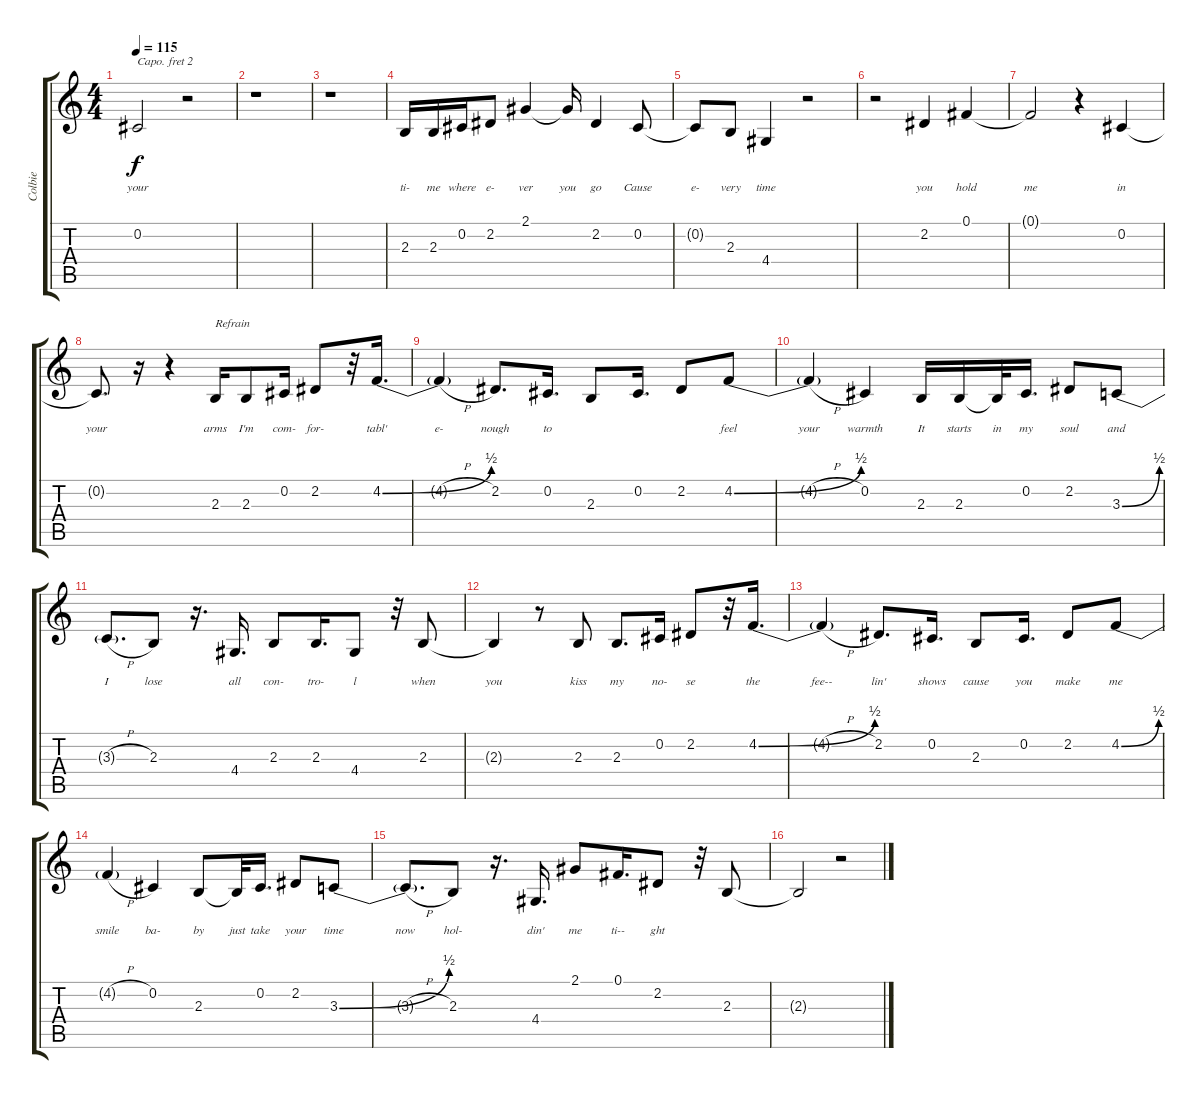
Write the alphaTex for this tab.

\track ("Colbie" "Colbie") {instrument lead6voice}
\staff {score tabs}
\capo 2
\tuning (E4 B3 G3 D3 A2 E2) {hide}
\ts (4 4)
\tempo 115
\clef g2
\ks c
0.2{t}.2{lyrics (0 "") lyrics (1 "your") lyrics (2 "") lyrics (3 "") lyrics (4 "") dy f} r.2 |
r.1 |
r.1 |
2.3.16{lyrics (0 "") lyrics (1 "ti-") lyrics (2 "") lyrics (3 "") lyrics (4 "")} 2.3.16{lyrics (0 "") lyrics (1 "me") lyrics (2 "") lyrics (3 "") lyrics (4 "")} 0.2.16{lyrics (0 "") lyrics (1 "where") lyrics (2 "") lyrics (3 "") lyrics (4 "")} 2.2.8{lyrics (0 "") lyrics (1 "e-") lyrics (2 "") lyrics (3 "") lyrics (4 "")} 2.1.4{lyrics (0 "") lyrics (1 "ver") lyrics (2 "") lyrics (3 "") lyrics (4 "")} 2.1{t}.16{lyrics (0 "") lyrics (1 "you") lyrics (2 "") lyrics (3 "") lyrics (4 "")} 2.2.4{lyrics (0 "") lyrics (1 "go") lyrics (2 "") lyrics (3 "") lyrics (4 "")} 0.2.8{lyrics (0 "") lyrics (1 "Cause") lyrics (2 "") lyrics (3 "") lyrics (4 "")} |
0.2{t}.8{lyrics (0 "") lyrics (1 "e-") lyrics (2 "") lyrics (3 "") lyrics (4 "")} 2.3.8{lyrics (0 "") lyrics (1 "very") lyrics (2 "") lyrics (3 "") lyrics (4 "")} 4.4.4{lyrics (0 "") lyrics (1 "time") lyrics (2 "") lyrics (3 "") lyrics (4 "")} r.2 |
r.2 2.2.4{lyrics (0 "") lyrics (1 "you") lyrics (2 "") lyrics (3 "") lyrics (4 "")} 0.1.4{lyrics (0 "") lyrics (1 "hold") lyrics (2 "") lyrics (3 "") lyrics (4 "")} |
0.1{t}.2{lyrics (0 "") lyrics (1 "me") lyrics (2 "") lyrics (3 "") lyrics (4 "")} r.4 0.2.4{lyrics (0 "") lyrics (1 "in") lyrics (2 "") lyrics (3 "") lyrics (4 "")} |
0.2{t}.8{d lyrics (0 "") lyrics (1 "your") lyrics (2 "") lyrics (3 "") lyrics (4 "")} r.16 r.4 2.3.16{txt "Refrain" lyrics (0 "") lyrics (1 "arms") lyrics (2 "") lyrics (3 "") lyrics (4 "")} 2.3.8{lyrics (0 "") lyrics (1 "I'm") lyrics (2 "") lyrics (3 "") lyrics (4 "")} 0.2.16{lyrics (0 "") lyrics (1 "com-") lyrics (2 "") lyrics (3 "") lyrics (4 "")} 2.2.8{lyrics (0 "") lyrics (1 "for-") lyrics (2 "") lyrics (3 "") lyrics (4 "")} r.32 4.2{be (bend 0 0 60 2)}.16{d lyrics (0 "") lyrics (1 "tabl'") lyrics (2 "") lyrics (3 "") lyrics (4 "")} |
4.2{h t}.4{lyrics (0 "") lyrics (1 "e-") lyrics (2 "") lyrics (3 "") lyrics (4 "")} 2.2.8{d lyrics (0 "") lyrics (1 "nough") lyrics (2 "") lyrics (3 "") lyrics (4 "")} 0.2.16{d lyrics (0 "") lyrics (1 "to") lyrics (2 "") lyrics (3 "") lyrics (4 "")} 2.3.8{lyrics (0 "") lyrics (1 "") lyrics (2 "") lyrics (3 "") lyrics (4 "")} 0.2.16{d lyrics (0 "") lyrics (1 "") lyrics (2 "") lyrics (3 "") lyrics (4 "")} 2.2.8{lyrics (0 "") lyrics (1 "") lyrics (2 "") lyrics (3 "") lyrics (4 "")} 4.2{be (bend 0 0 60 2)}.8{lyrics (0 "") lyrics (1 "feel") lyrics (2 "") lyrics (3 "") lyrics (4 "")} |
4.2{h t}.4{lyrics (0 "") lyrics (1 "your") lyrics (2 "") lyrics (3 "") lyrics (4 "")} 0.2.4{lyrics (0 "") lyrics (1 "warmth") lyrics (2 "") lyrics (3 "") lyrics (4 "")} 2.3.16{lyrics (0 "") lyrics (1 "It") lyrics (2 "") lyrics (3 "") lyrics (4 "")} 2.3.16{lyrics (0 "") lyrics (1 "starts") lyrics (2 "") lyrics (3 "") lyrics (4 "")} 2.3{t}.32{lyrics (0 "") lyrics (1 "in") lyrics (2 "") lyrics (3 "") lyrics (4 "")} 0.2.16{d lyrics (0 "") lyrics (1 "my") lyrics (2 "") lyrics (3 "") lyrics (4 "")} 2.2.8{lyrics (0 "") lyrics (1 "soul") lyrics (2 "") lyrics (3 "") lyrics (4 "")} 3.3{be (bend 0 0 60 2)}.8{lyrics (0 "") lyrics (1 "and") lyrics (2 "") lyrics (3 "") lyrics (4 "")} |
3.3{h t}.8{d lyrics (0 "") lyrics (1 "I") lyrics (2 "") lyrics (3 "") lyrics (4 "")} 2.3.8{lyrics (0 "") lyrics (1 "lose") lyrics (2 "") lyrics (3 "") lyrics (4 "")} r.16{d} 4.4.16{d lyrics (0 "") lyrics (1 "all") lyrics (2 "") lyrics (3 "") lyrics (4 "")} 2.3.8{lyrics (0 "") lyrics (1 "con-") lyrics (2 "") lyrics (3 "") lyrics (4 "")} 2.3.16{d lyrics (0 "") lyrics (1 "tro-") lyrics (2 "") lyrics (3 "") lyrics (4 "")} 4.4.8{lyrics (0 "") lyrics (1 "l") lyrics (2 "") lyrics (3 "") lyrics (4 "")} r.32 2.3.8{lyrics (0 "") lyrics (1 "when") lyrics (2 "") lyrics (3 "") lyrics (4 "")} |
2.3{t}.4{lyrics (0 "") lyrics (1 "you") lyrics (2 "") lyrics (3 "") lyrics (4 "")} r.8 2.3.8{lyrics (0 "") lyrics (1 "kiss") lyrics (2 "") lyrics (3 "") lyrics (4 "")} 2.3.8{d lyrics (0 "") lyrics (1 "my") lyrics (2 "") lyrics (3 "") lyrics (4 "")} 0.2.16{lyrics (0 "") lyrics (1 "no-") lyrics (2 "") lyrics (3 "") lyrics (4 "")} 2.2.8{lyrics (0 "") lyrics (1 "se") lyrics (2 "") lyrics (3 "") lyrics (4 "")} r.32 4.2{be (bend 0 0 60 2)}.16{d lyrics (0 "") lyrics (1 "the") lyrics (2 "") lyrics (3 "") lyrics (4 "")} |
4.2{h t}.4{lyrics (0 "") lyrics (1 "fee--") lyrics (2 "") lyrics (3 "") lyrics (4 "")} 2.2.8{d lyrics (0 "") lyrics (1 "lin'") lyrics (2 "") lyrics (3 "") lyrics (4 "")} 0.2.16{d lyrics (0 "") lyrics (1 "shows") lyrics (2 "") lyrics (3 "") lyrics (4 "")} 2.3.8{lyrics (0 "") lyrics (1 "cause") lyrics (2 "") lyrics (3 "") lyrics (4 "")} 0.2.16{d lyrics (0 "") lyrics (1 "you") lyrics (2 "") lyrics (3 "") lyrics (4 "")} 2.2.8{lyrics (0 "") lyrics (1 "make") lyrics (2 "") lyrics (3 "") lyrics (4 "")} 4.2{be (bend 0 0 60 2)}.8{lyrics (0 "") lyrics (1 "me") lyrics (2 "") lyrics (3 "") lyrics (4 "")} |
4.2{h t}.4{lyrics (0 "") lyrics (1 "smile") lyrics (2 "") lyrics (3 "") lyrics (4 "")} 0.2.4{lyrics (0 "") lyrics (1 "ba-") lyrics (2 "") lyrics (3 "") lyrics (4 "")} 2.3.8{lyrics (0 "") lyrics (1 "by") lyrics (2 "") lyrics (3 "") lyrics (4 "")} 2.3{t}.32{lyrics (0 "") lyrics (1 "just") lyrics (2 "") lyrics (3 "") lyrics (4 "")} 0.2.16{d lyrics (0 "") lyrics (1 "take") lyrics (2 "") lyrics (3 "") lyrics (4 "")} 2.2.8{lyrics (0 "") lyrics (1 "your") lyrics (2 "") lyrics (3 "") lyrics (4 "")} 3.3{be (bend 0 0 60 2)}.8{lyrics (0 "") lyrics (1 "time") lyrics (2 "") lyrics (3 "") lyrics (4 "")} |
3.3{h t}.8{d lyrics (0 "") lyrics (1 "now") lyrics (2 "") lyrics (3 "") lyrics (4 "")} 2.3.8{lyrics (0 "") lyrics (1 "hol-") lyrics (2 "") lyrics (3 "") lyrics (4 "")} r.16{d} 4.4.16{d lyrics (0 "") lyrics (1 "din'") lyrics (2 "") lyrics (3 "") lyrics (4 "")} 2.1.8{lyrics (0 "") lyrics (1 "me") lyrics (2 "") lyrics (3 "") lyrics (4 "")} 0.1.16{d lyrics (0 "") lyrics (1 "ti--") lyrics (2 "") lyrics (3 "") lyrics (4 "")} 2.2.8{lyrics (0 "") lyrics (1 "ght") lyrics (2 "") lyrics (3 "") lyrics (4 "")} r.32 2.3.8 |
2.3{t}.2 r.2
